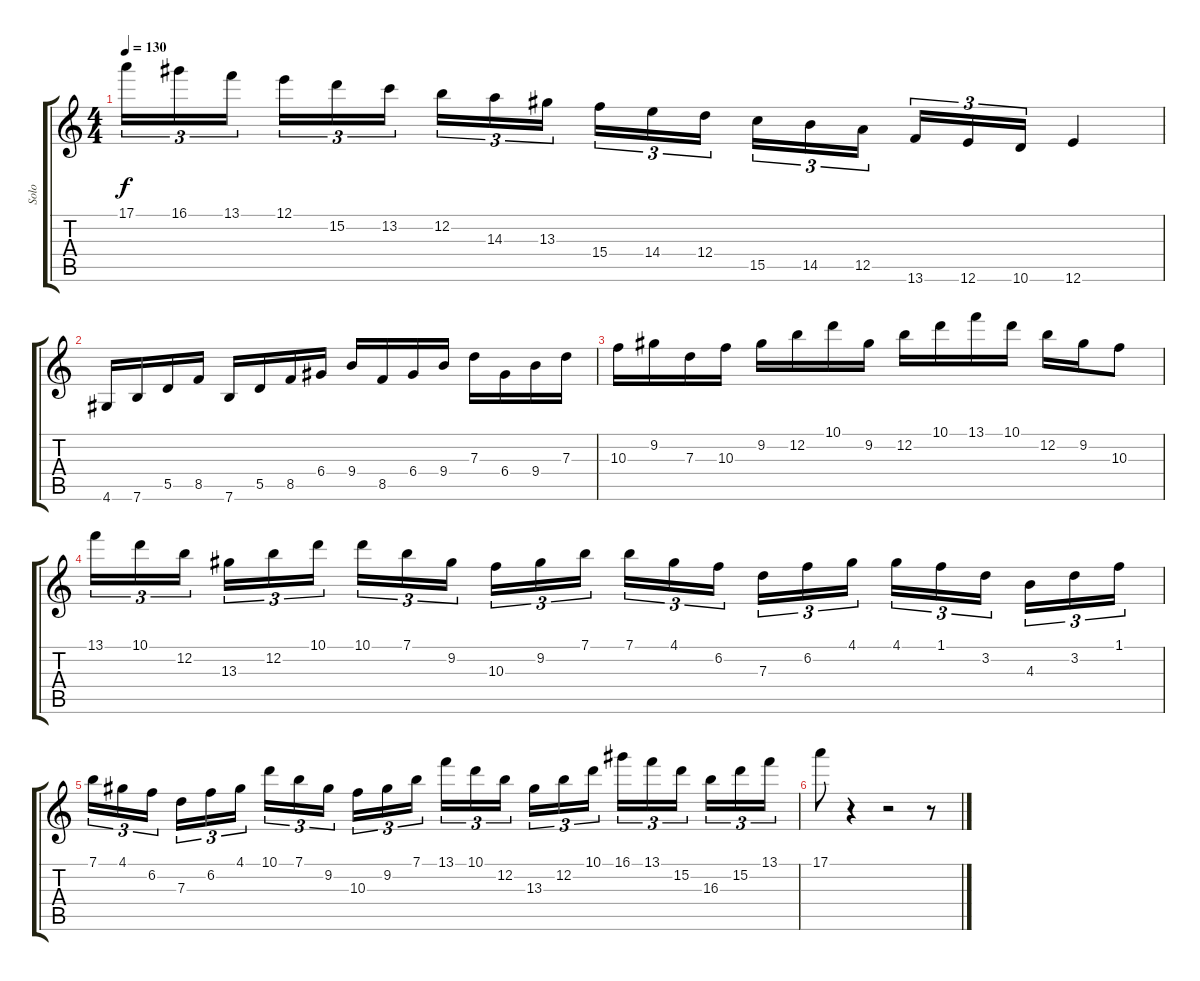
\track ("Solo" "Solo") {instrument overdrivenguitar}
\staff {score tabs}
\tuning (E4 B3 G3 D3 A2 E2) {hide}
\ts (4 4)
\tempo 130
\clef g2
\ks c
17.1.16{tu (3 2) dy f} 16.1.16{tu (3 2)} 13.1.16{tu (3 2)} 12.1.16{tu (3 2)} 15.2.16{tu (3 2)} 13.2.16{tu (3 2)} 12.2.16{tu (3 2)} 14.3.16{tu (3 2)} 13.3.16{tu (3 2)} 15.4.16{tu (3 2)} 14.4.16{tu (3 2)} 12.4.16{tu (3 2)} 15.5.16{tu (3 2)} 14.5.16{tu (3 2)} 12.5.16{tu (3 2)} 13.6.16{tu (3 2)} 12.6.16{tu (3 2)} 10.6.16{tu (3 2)} 12.6.4 |
4.6.16 7.6.16 5.5.16 8.5.16 7.6.16 5.5.16 8.5.16 6.4.16 9.4.16 8.5.16 6.4.16 9.4.16 7.3.16 6.4.16 9.4.16 7.3.16 |
10.3.16 9.2.16 7.3.16 10.3.16 9.2.16 12.2.16 10.1.16 9.2.16 12.2.16 10.1.16 13.1.16 10.1.16 12.2.16 9.2.16 10.3.8 |
13.1.16{tu (3 2)} 10.1.16{tu (3 2)} 12.2.16{tu (3 2)} 13.3.16{tu (3 2)} 12.2.16{tu (3 2)} 10.1.16{tu (3 2)} 10.1.16{tu (3 2)} 7.1.16{tu (3 2)} 9.2.16{tu (3 2)} 10.3.16{tu (3 2)} 9.2.16{tu (3 2)} 7.1.16{tu (3 2)} 7.1.16{tu (3 2)} 4.1.16{tu (3 2)} 6.2.16{tu (3 2)} 7.3.16{tu (3 2)} 6.2.16{tu (3 2)} 4.1.16{tu (3 2)} 4.1.16{tu (3 2)} 1.1.16{tu (3 2)} 3.2.16{tu (3 2)} 4.3.16{tu (3 2)} 3.2.16{tu (3 2)} 1.1.16{tu (3 2)} |
7.1.16{tu (3 2)} 4.1.16{tu (3 2)} 6.2.16{tu (3 2)} 7.3.16{tu (3 2)} 6.2.16{tu (3 2)} 4.1.16{tu (3 2)} 10.1.16{tu (3 2)} 7.1.16{tu (3 2)} 9.2.16{tu (3 2)} 10.3.16{tu (3 2)} 9.2.16{tu (3 2)} 7.1.16{tu (3 2)} 13.1.16{tu (3 2)} 10.1.16{tu (3 2)} 12.2.16{tu (3 2)} 13.3.16{tu (3 2)} 12.2.16{tu (3 2)} 10.1.16{tu (3 2)} 16.1.16{tu (3 2)} 13.1.16{tu (3 2)} 15.2.16{tu (3 2)} 16.3.16{tu (3 2)} 15.2.16{tu (3 2)} 13.1.16{tu (3 2)} |
17.1.8 r.4 r.2 r.8
